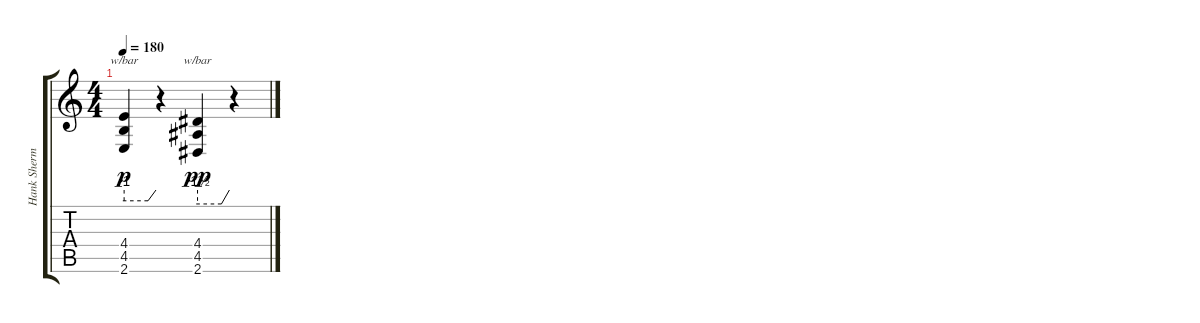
\track ("Hank Sherman" "Hank Sherm") {instrument distortionguitar}
\staff {score tabs}
\tuning (E4 B3 G3 D3 A2 E2) {hide}
\ts (4 4)
\tempo 180
\clef g2
\ks c
(4.4 4.5 2.6).4{tbe (custom default 0 -4 45 -4 60 0) dy p} r.4 (4.4 4.5 2.6).4{tbe (custom default 0 -6 45 -6 60 0) dy pp} r.4
